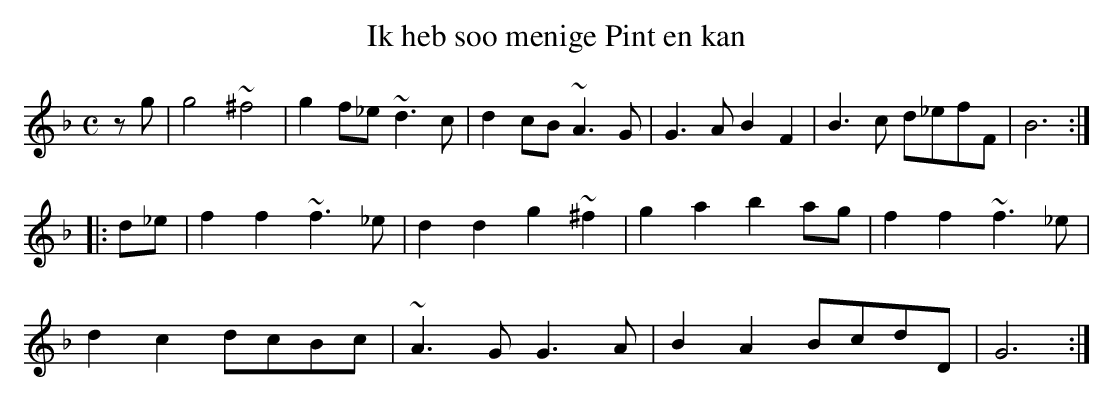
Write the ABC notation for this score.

X:1
T:Ik heb soo menige Pint en kan
M:C
K:Gdor
zg|g4~^f4|g2f_e~d3c|d2cB~A3G|G3AB2F2|B3c d_efF|B6:|
|:d_e|f2f2~f3_e|d2d2g2~^f2|g2a2b2ag|f2f2~f3_e|
d2c2dcBc|~A3GG3A|B2A2BcdD|G6:|
